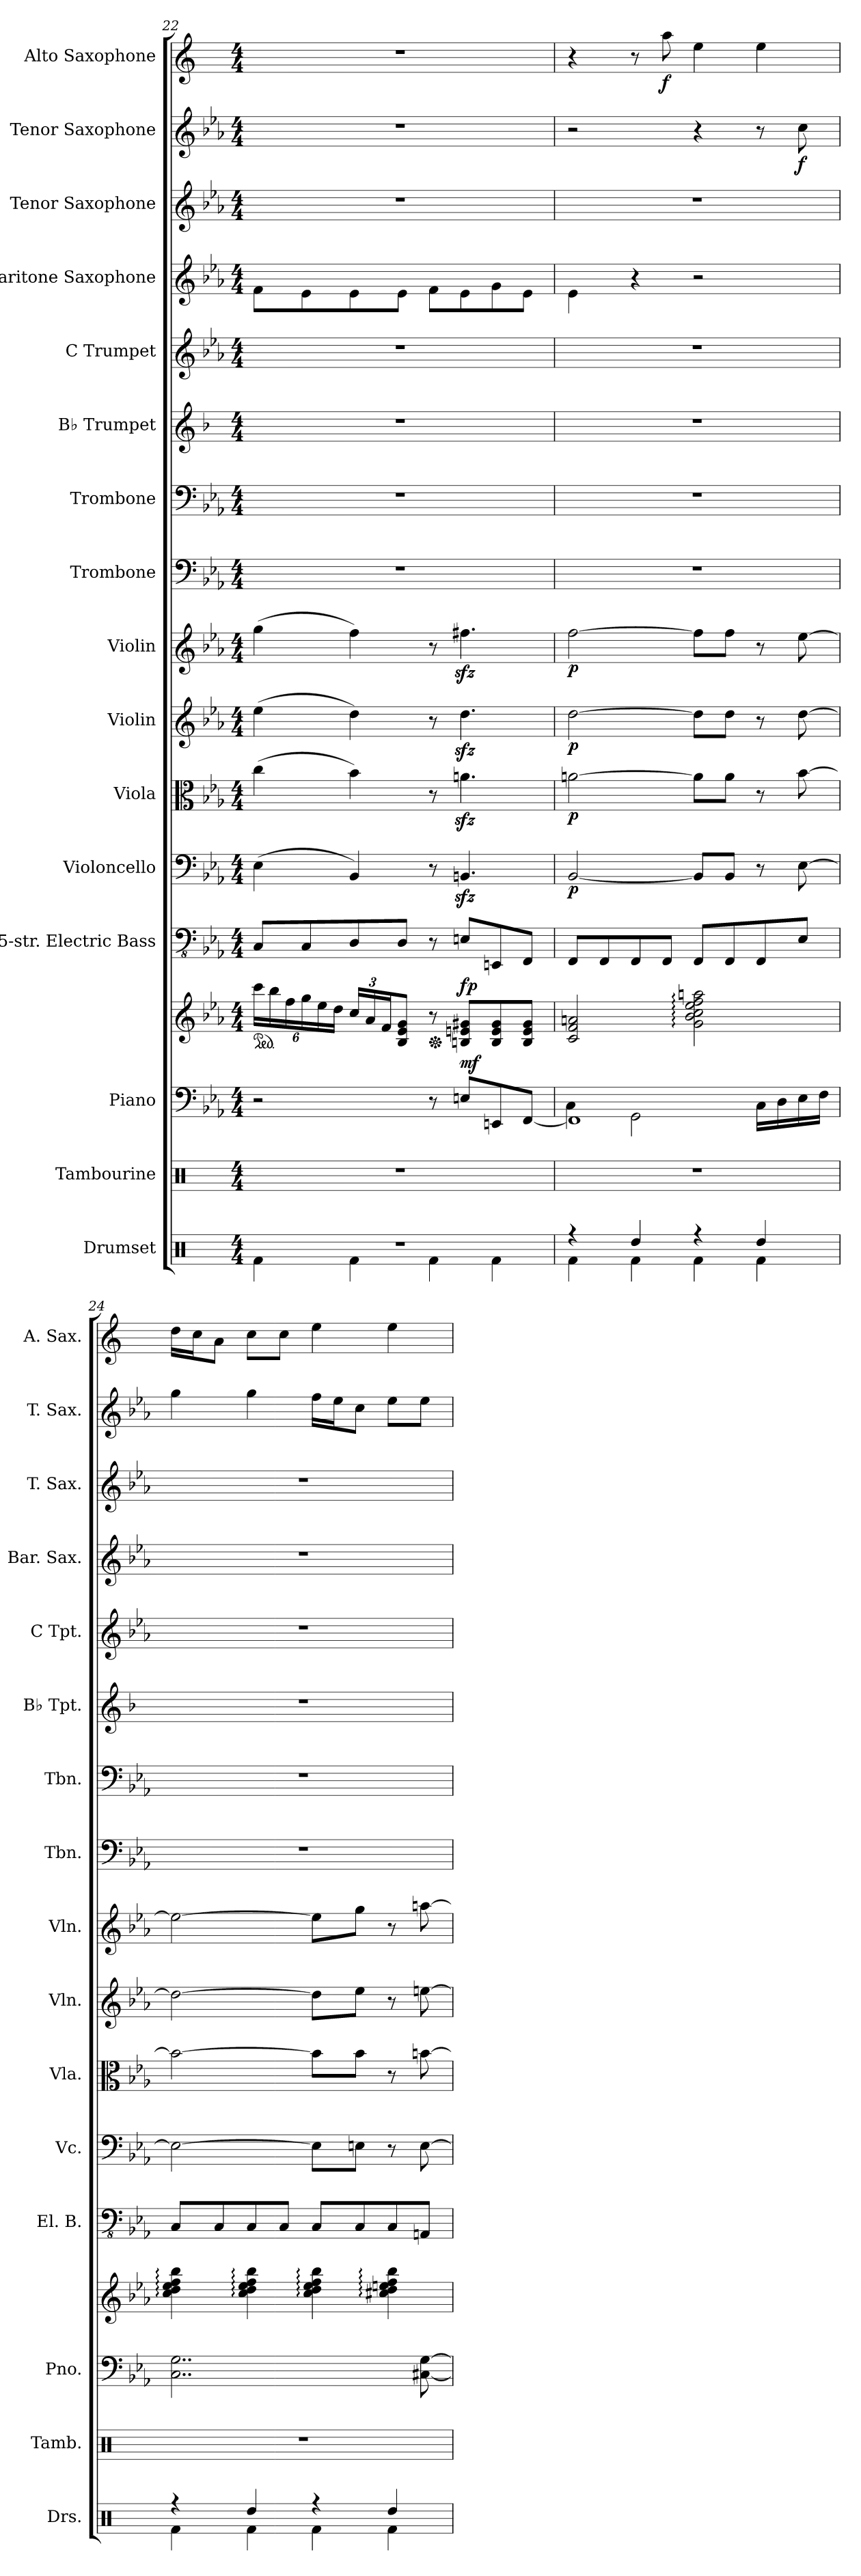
**kern	**kern	**kern	**kern	**dynam	**kern	**dynam	**kern	**dynam	**kern	**dynam	**kern	**dynam	**kern	**dynam	**kern	**kern	**kern	**kern	**kern	**kern	**kern	**dynam	**kern	**dynam
*part16	*part15	*part14	*part14	*part14	*part13	*part13	*part12	*part12	*part11	*part11	*part10	*part10	*part9	*part9	*part8	*part7	*part6	*part5	*part4	*part3	*part2	*part2	*part1	*part1
*staff17	*staff16	*staff15	*staff14	*staff14/15	*staff13	*staff13	*staff12	*staff12	*staff11	*staff11	*staff10	*staff10	*staff9	*staff9	*staff8	*staff7	*staff6	*staff5	*staff4	*staff3	*staff2	*staff2	*staff1	*staff1
*I"Drumset	*I"Tambourine	*I"Piano	*	*	*I"5-str. Electric Bass	*	*I"Violoncello	*	*I"Viola	*	*I"Violin	*	*I"Violin	*	*I"Trombone	*I"Trombone	*I"B♭ Trumpet	*I"C Trumpet	*I"Baritone Saxophone	*I"Tenor Saxophone	*I"Tenor Saxophone	*	*I"Alto Saxophone	*
*I'Drs.	*I'Tamb.	*I'Pno.	*	*	*I'El. B.	*	*I'Vc.	*	*I'Vla.	*	*I'Vln.	*	*I'Vln.	*	*I'Tbn.	*I'Tbn.	*I'B♭ Tpt.	*I'C Tpt.	*I'Bar. Sax.	*I'T. Sax.	*I'T. Sax.	*	*I'A. Sax.	*
!!LO:PB:g=z
*clefX	*clefX	*clefF4	*clefG2	*	*clefFv4	*	*clefF4	*	*clefC3	*	*clefG2	*	*clefG2	*	*clefF4	*clefF4	*clefG2	*clefG2	*clefG2	*clefG2	*clefG2	*	*clefG2	*
*	*	*	*	*	*	*	*	*	*	*	*	*	*	*	*	*	*ITrd1c2	*	*ITrd12c21	*ITrd8c14	*ITrd8c14	*	*ITrd5c9	*
*k[]	*k[]	*k[b-e-a-]	*k[b-e-a-]	*	*k[b-e-a-]	*	*k[b-e-a-]	*	*k[b-e-a-]	*	*k[b-e-a-]	*	*k[b-e-a-]	*	*k[b-e-a-]	*k[b-e-a-]	*k[b-e-a-]	*k[b-e-a-]	*k[b-e-a-]	*k[b-e-a-]	*k[b-e-a-]	*	*k[b-e-a-]	*
*M4/4	*M4/4	*M4/4	*M4/4	*	*M4/4	*	*M4/4	*	*M4/4	*	*M4/4	*	*M4/4	*	*M4/4	*M4/4	*M4/4	*M4/4	*M4/4	*M4/4	*M4/4	*	*M4/4	*
=22	=22	=22	=22	=22	=22	=22	=22	=22	=22	=22	=22	=22	=22	=22	=22	=22	=22	=22	=22	=22	=22	=22	=22	=22
*^	*	*	*	*	*	*	*	*	*	*	*	*	*	*	*	*	*	*	*	*	*	*	*	*
*	*	*	*	*ped	*	*	*	*	*	*	*	*	*	*	*	*	*	*	*	*	*	*	*	*	*
*	*	*	*	*Xbrackettup	*	*	*	*	*	*	*	*	*	*	*	*	*	*	*	*	*	*	*	*	*
1r	4Rf\	1r	2r	24ccc\LL	.	8CC/L	.	(4E-\	.	(4cc\	.	(4ee-\	.	(4gg\	.	1r	1r	1r	1r	8F\L	1r	1r	.	1r	.
.	.	.	.	24bb-\	.	.	.	.	.	.	.	.	.	.	.	.	.	.	.	.	.	.	.	.	.
.	.	.	.	24ff\	.	.	.	.	.	.	.	.	.	.	.	.	.	.	.	.	.	.	.	.	.
.	.	.	.	24gg\	.	8CC/	.	.	.	.	.	.	.	.	.	.	.	.	.	8E-\	.	.	.	.	.
.	.	.	.	24ee-\	.	.	.	.	.	.	.	.	.	.	.	.	.	.	.	.	.	.	.	.	.
.	.	.	.	24dd\JJ	.	.	.	.	.	.	.	.	.	.	.	.	.	.	.	.	.	.	.	.	.
.	4Rf\	.	.	24cc/LL	.	8DD/	.	4BB-/)	.	4b-\)	.	4dd\)	.	4ff\)	.	.	.	.	.	8E-\	.	.	.	.	.
.	.	.	.	24a-/	.	.	.	.	.	.	.	.	.	.	.	.	.	.	.	.	.	.	.	.	.
.	.	.	.	24f/J	.	.	.	.	.	.	.	.	.	.	.	.	.	.	.	.	.	.	.	.	.
.	.	.	.	8B-/ 8e-/ 8g/J	.	8DD/J	.	.	.	.	.	.	.	.	.	.	.	.	.	8E-\J	.	.	.	.	.
*	*	*	*	*Xped	*	*	*	*	*	*	*	*	*	*	*	*	*	*	*	*	*	*	*	*	*
.	4Rf\	.	8r	8r	.	8r	.	8r	.	8r	.	8r	.	8r	.	.	.	.	.	8F\L	.	.	.	.	.
!	!	!	!	!	!LO:DY:b	!	!LO:DY:b	!	!	!	!	!	!	!	!	!	!	!	!	!	!	!	!	!	!
.	.	.	8En/L	8Bn/ 8en/ 8g#X/L	mf	8EEn/L	fp	4.BBnzz</	.	4.anzz<\	.	4.ddzz<\	.	4.ff#Xzz<\	.	.	.	.	.	8E-\	.	.	.	.	.
.	4Rf\	.	8EEn/	8B/ 8e/ 8g#/	.	8EEEn/	.	.	.	.	.	.	.	.	.	.	.	.	.	8G\	.	.	.	.	.
.	.	.	[8FF/J	8B/ 8e/ 8g#/J	.	8FFF/J	.	.	.	.	.	.	.	.	.	.	.	.	.	8E-\J	.	.	.	.	.
=23	=23	=23	=23	=23	=23	=23	=23	=23	=23	=23	=23	=23	=23	=23	=23	=23	=23	=23	=23	=23	=23	=23	=23	=23	=23
*	*	*	*^	*	*	*	*	*	*	*	*	*	*	*	*	*	*	*	*	*	*	*	*	*	*
!	!	!	!	!	!	!	!	!	!	!LO:DY:b	!	!LO:DY:b	!	!LO:DY:b	!	!LO:DY:b	!	!	!	!	!	!	!	!	!	!
4r	4Rf\	1r	1FF]	4C\	2c/ 2f/ 2an/	.	8FFF/L	.	[2BB-/	p	[2an\	p	[2dd\	p	[2ff\	p	1r	1r	1r	1r	4E-\	1r	2r	.	4r	.
.	.	.	.	.	.	.	8FFF/	.	.	.	.	.	.	.	.	.	.	.	.	.	.	.	.	.	.	.
4Rdd/	4Rf\	.	.	2GG\	.	.	8FFF/	.	.	.	.	.	.	.	.	.	.	.	.	.	4r	.	.	.	8r	.
!	!	!	!	!	!	!	!	!	!	!	!	!	!	!	!	!	!	!	!	!	!	!	!	!	!	!LO:DY:b
.	.	.	.	.	.	.	8FFF/J	.	.	.	.	.	.	.	.	.	.	.	.	.	.	.	.	.	8cc\	f
4r	4Rf\	.	.	.	2g\: 2b-\: 2cc\: 2ee-\: 2ff\: 2aan\:	.	8FFF/L	.	8BB-/L]	.	8a\L]	.	8dd\L]	.	8ff\L]	.	.	.	.	.	2r	.	4r	.	4g\	.
.	.	.	.	.	.	.	8FFF/	.	8BB-/J	.	8a\J	.	8dd\J	.	8ff\J	.	.	.	.	.	.	.	.	.	.	.
4Rdd/	4Rf\	.	.	16C\LL	.	.	8FFF/	.	8r	.	8r	.	8r	.	8r	.	.	.	.	.	.	.	8r	.	4g\	.
.	.	.	.	16D\	.	.	.	.	.	.	.	.	.	.	.	.	.	.	.	.	.	.	.	.	.	.
!	!	!	!	!	!	!	!	!	!	!	!	!	!	!	!	!	!	!	!	!	!	!	!	!LO:DY:b	!	!
.	.	.	.	16E-\	.	.	8EE-/J	.	[8E-\	.	[8b-\	.	[8dd\	.	[8ee-\	.	.	.	.	.	.	.	8c\	f	.	.
.	.	.	.	16F\JJ	.	.	.	.	.	.	.	.	.	.	.	.	.	.	.	.	.	.	.	.	.	.
*	*	*	*v	*v	*	*	*	*	*	*	*	*	*	*	*	*	*	*	*	*	*	*	*	*	*	*
=24	=24	=24	=24	=24	=24	=24	=24	=24	=24	=24	=24	=24	=24	=24	=24	=24	=24	=24	=24	=24	=24	=24	=24	=24	=24
4r	4Rf\	1r	2..C\ 2..G\	4cc\: 4dd\: 4ee-\: 4ff\: 4bb-\:	.	8CC/L	.	2E-\_	.	2b-\_	.	2dd\_	.	2ee-\_	.	1r	1r	1r	1r	1r	1r	4g\	.	16f\LL	.
.	.	.	.	.	.	.	.	.	.	.	.	.	.	.	.	.	.	.	.	.	.	.	.	16e-\J	.
.	.	.	.	.	.	8CC/	.	.	.	.	.	.	.	.	.	.	.	.	.	.	.	.	.	8c\J	.
4Rdd/	4Rf\	.	.	4cc\: 4dd\: 4ee-\: 4ff\: 4bb-\:	.	8CC/	.	.	.	.	.	.	.	.	.	.	.	.	.	.	.	4g\	.	8e-\L	.
.	.	.	.	.	.	8CC/J	.	.	.	.	.	.	.	.	.	.	.	.	.	.	.	.	.	8e-\J	.
4r	4Rf\	.	.	4cc\: 4dd\: 4ee-\: 4ff\: 4bb-\:	.	8CC/L	.	8E-\L]	.	8b-\L]	.	8dd\L]	.	8ee-\L]	.	.	.	.	.	.	.	16f\LL	.	4g\	.
.	.	.	.	.	.	.	.	.	.	.	.	.	.	.	.	.	.	.	.	.	.	16e-\J	.	.	.
.	.	.	.	.	.	8CC/	.	8En\J	.	8b-\J	.	8ee-\J	.	8gg\J	.	.	.	.	.	.	.	8c\J	.	.	.
4Rdd/	4Rf\	.	.	4cc#X\: 4dd\: 4een\: 4ff\: 4bb-\:	.	8CC/	.	8r	.	8r	.	8r	.	8r	.	.	.	.	.	.	.	8e-\L	.	4g\	.
.	.	.	[8C#X\ [8G\	.	.	8AAAn/J	.	[8E\	.	[8bn\	.	[8een\	.	[8aan\	.	.	.	.	.	.	.	8e-\J	.	.	.
*v	*v	*	*	*	*	*	*	*	*	*	*	*	*	*	*	*	*	*	*	*	*	*	*	*	*
=	=	=	=	=	=	=	=	=	=	=	=	=	=	=	=	=	=	=	=	=	=	=	=	=
*-	*-	*-	*-	*-	*-	*-	*-	*-	*-	*-	*-	*-	*-	*-	*-	*-	*-	*-	*-	*-	*-	*-	*-	*-
